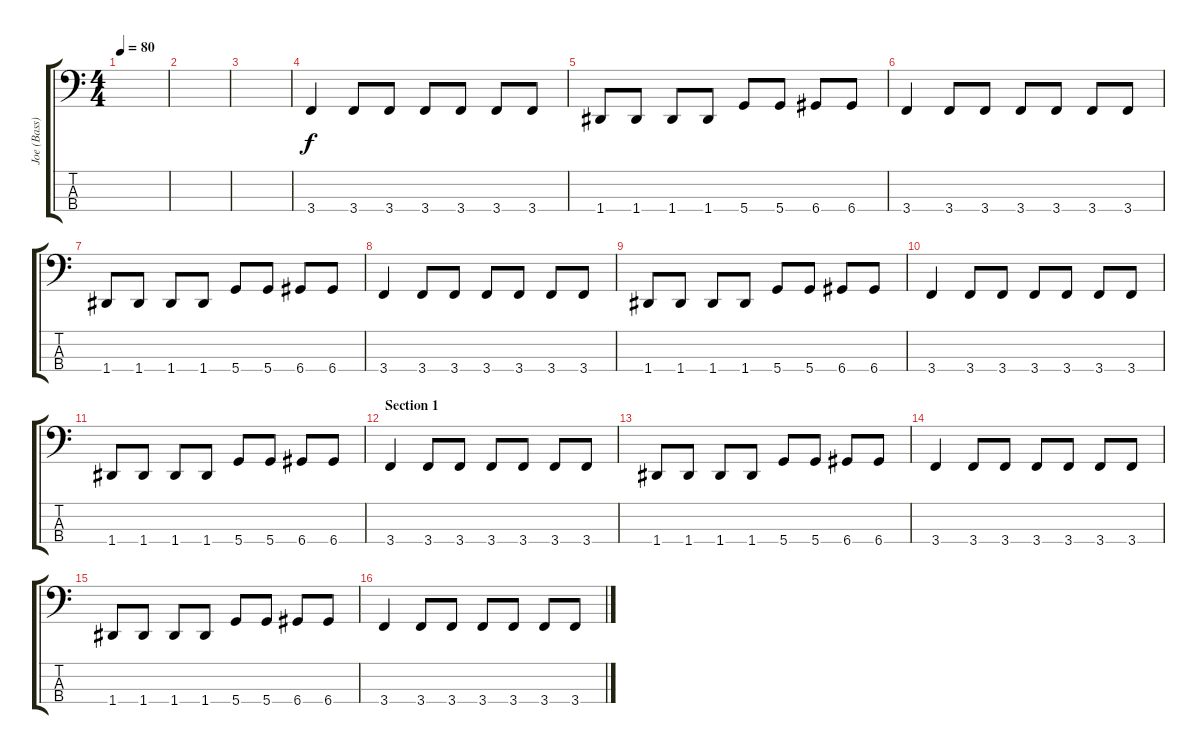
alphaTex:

\track ("Joe (Bass)" "Joe (Bass)") {instrument electricbassfinger}
\staff {score tabs}
\tuning (G2 D2 A1 D1) {hide}
\ts (4 4)
\tempo 80
\clef f4
\ks c
|
|
|
3.4.4 3.4.8 3.4.8 3.4.8 3.4.8 3.4.8 3.4.8 |
1.4.8 1.4.8 1.4.8 1.4.8 5.4.8 5.4.8 6.4.8 6.4.8 |
3.4.4 3.4.8 3.4.8 3.4.8 3.4.8 3.4.8 3.4.8 |
1.4.8 1.4.8 1.4.8 1.4.8 5.4.8 5.4.8 6.4.8 6.4.8 |
3.4.4 3.4.8 3.4.8 3.4.8 3.4.8 3.4.8 3.4.8 |
1.4.8 1.4.8 1.4.8 1.4.8 5.4.8 5.4.8 6.4.8 6.4.8 |
3.4.4 3.4.8 3.4.8 3.4.8 3.4.8 3.4.8 3.4.8 |
1.4.8 1.4.8 1.4.8 1.4.8 5.4.8 5.4.8 6.4.8 6.4.8 |
\section ("" "Section 1")
3.4.4 3.4.8 3.4.8 3.4.8 3.4.8 3.4.8 3.4.8 |
1.4.8 1.4.8 1.4.8 1.4.8 5.4.8 5.4.8 6.4.8 6.4.8 |
3.4.4 3.4.8 3.4.8 3.4.8 3.4.8 3.4.8 3.4.8 |
1.4.8 1.4.8 1.4.8 1.4.8 5.4.8 5.4.8 6.4.8 6.4.8 |
3.4.4 3.4.8 3.4.8 3.4.8 3.4.8 3.4.8 3.4.8
